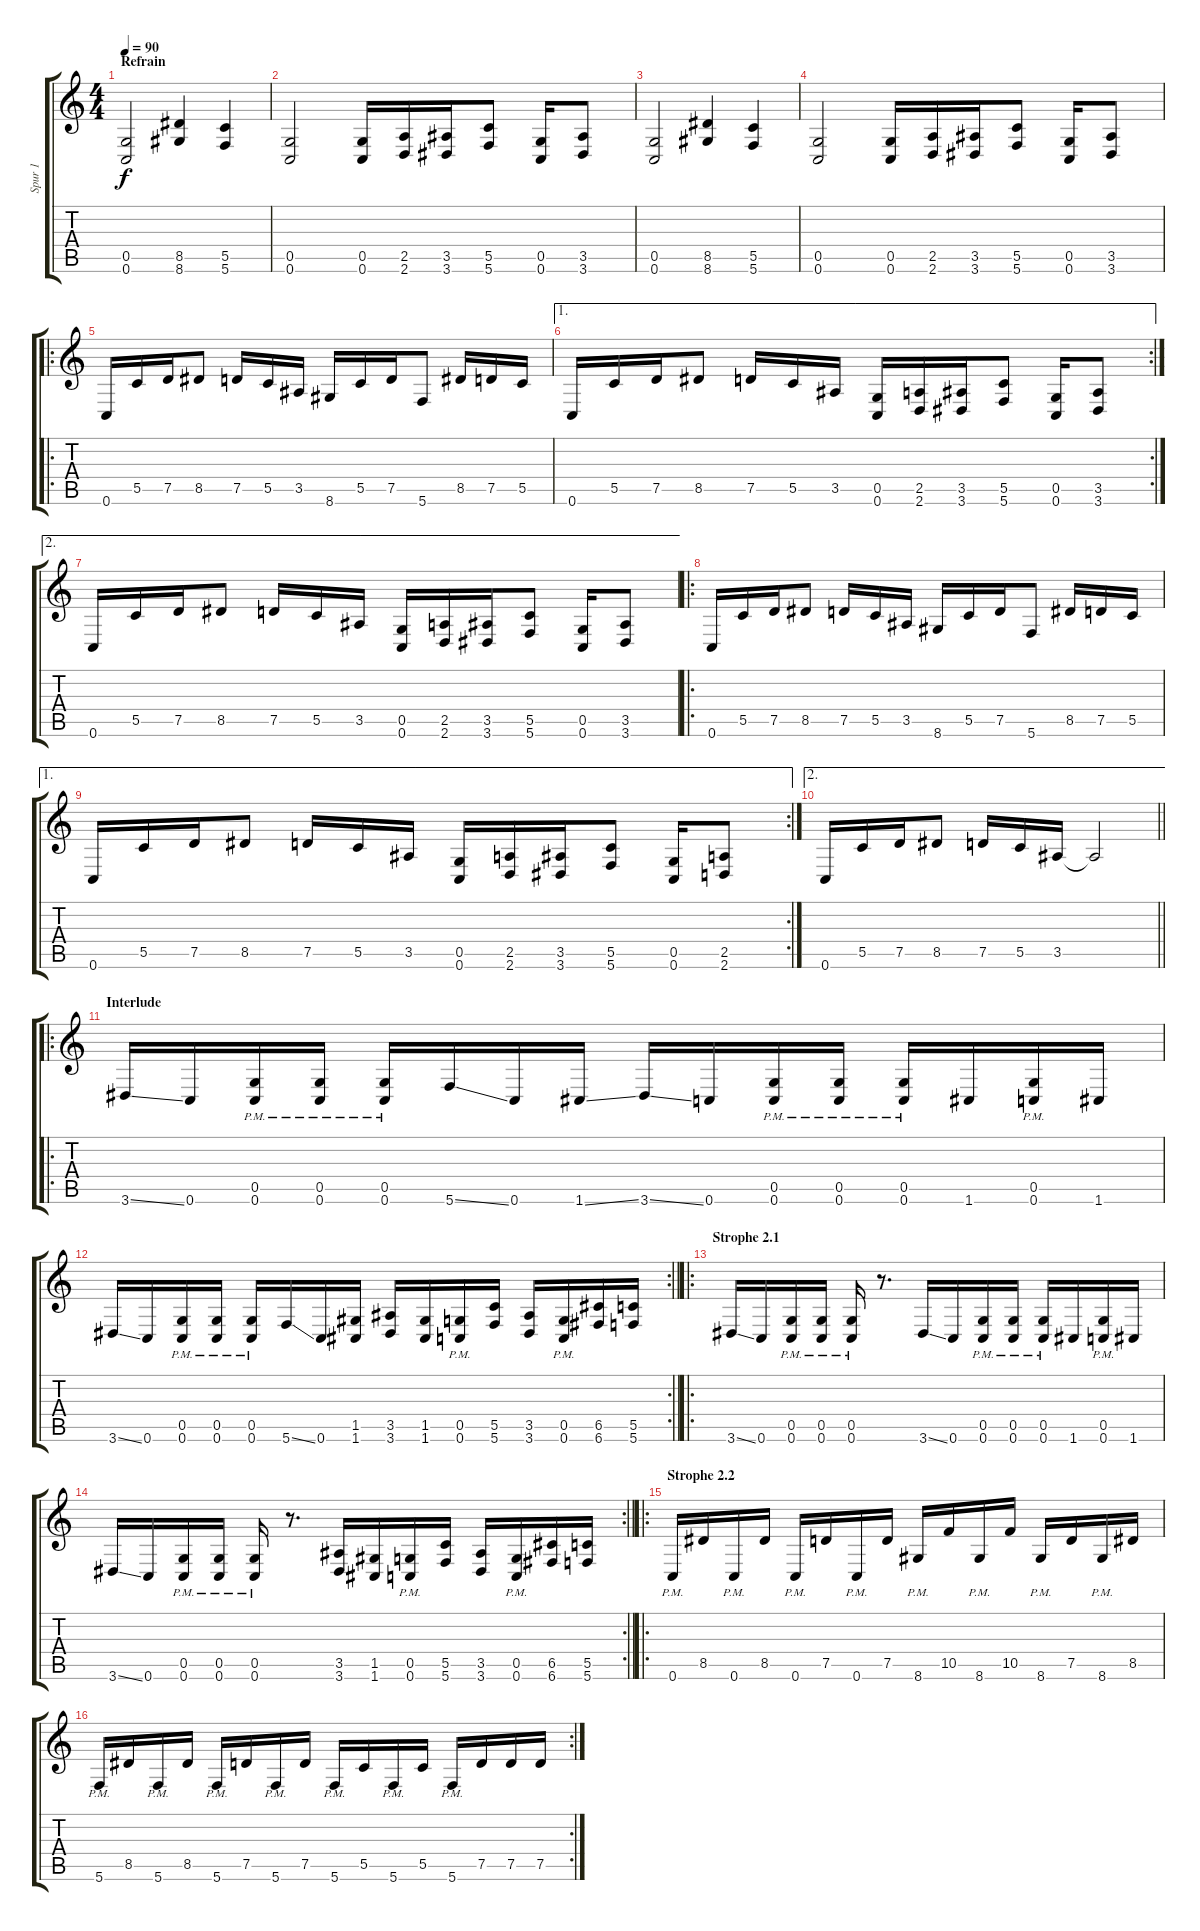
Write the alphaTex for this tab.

\track ("Spur 1" "Spur 1") {instrument distortionguitar}
\staff {score tabs}
\tuning (D4 A3 F3 C3 G2 C2) {hide}
\ts (4 4)
\section ("" "Refrain")
\tempo 90
\clef g2
\ks c
(0.5 0.6).2{dy f} (8.5 8.6).4 (5.5 5.6).4 |
(0.5 0.6).2 (0.5 0.6).16 (2.5 2.6).16 (3.5 3.6).16 (5.5 5.6).8 (0.5 0.6).16 (3.5 3.6).8 |
(0.5 0.6).2 (8.5 8.6).4 (5.5 5.6).4 |
(0.5 0.6).2 (0.5 0.6).16 (2.5 2.6).16 (3.5 3.6).16 (5.5 5.6).8 (0.5 0.6).16 (3.5 3.6).8 |
\ro
0.6.16 5.5.16 7.5.16 8.5.8 7.5.16 5.5.16 3.5.16 8.6.16 5.5.16 7.5.16 5.6.8 8.5.16 7.5.16 5.5.16 |
\ae 1
\rc 2
0.6.16 5.5.16 7.5.16 8.5.8 7.5.16 5.5.16 3.5.16 (0.5 0.6).16 (2.5 2.6).16 (3.5 3.6).16 (5.5 5.6).8 (0.5 0.6).16 (3.5 3.6).8 |
\ae 2
0.6.16 5.5.16 7.5.16 8.5.8 7.5.16 5.5.16 3.5.16 (0.5 0.6).16 (2.5 2.6).16 (3.5 3.6).16 (5.5 5.6).8 (0.5 0.6).16 (3.5 3.6).8 |
\ro
0.6.16 5.5.16 7.5.16 8.5.8 7.5.16 5.5.16 3.5.16 8.6.16 5.5.16 7.5.16 5.6.8 8.5.16 7.5.16 5.5.16 |
\ae 1
\rc 2
0.6.16 5.5.16 7.5.16 8.5.8 7.5.16 5.5.16 3.5.16 (0.5 0.6).16 (2.5 2.6).16 (3.5 3.6).16 (5.5 5.6).8 (0.5 0.6).16 (2.5 2.6).8 |
\ae 2
\barLineRight lightlight
0.6.16 5.5.16 7.5.16 8.5.8 7.5.16 5.5.16 3.5.16 3.5{t}.2 |
\ro
\section ("" "Interlude")
3.6{ss}.16 0.6.16 (0.5{pm} 0.6{pm}).16 (0.5{pm} 0.6{pm}).16 (0.5{pm} 0.6{pm}).16 5.6{ss}.16 0.6.16 1.6{ss}.16 3.6{ss}.16 0.6.16 (0.5{pm} 0.6{pm}).16 (0.5{pm} 0.6{pm}).16 (0.5{pm} 0.6{pm}).16 1.6.16 (0.5{pm} 0.6{pm}).16 1.6.16 |
\rc 2
\barLineRight lightlight
3.6{ss}.16 0.6.16 (0.5{pm} 0.6{pm}).16 (0.5{pm} 0.6{pm}).16 (0.5{pm} 0.6{pm}).16 5.6{ss}.16 0.6.16 (1.5 1.6).16 (3.5 3.6).16 (1.5 1.6).16 (0.5{pm} 0.6{pm}).16 (5.5 5.6).16 (3.5 3.6).16 (0.5{pm} 0.6{pm}).16 (6.5 6.6).16 (5.5 5.6).16 |
\ro
\section ("" "Strophe 2.1")
3.6{ss}.16 0.6.16 (0.5{pm} 0.6{pm}).16 (0.5{pm} 0.6{pm}).16 (0.5{pm} 0.6{pm}).16 r.8{d} 3.6{ss}.16 0.6.16 (0.5{pm} 0.6{pm}).16 (0.5{pm} 0.6{pm}).16 (0.5{pm} 0.6{pm}).16 1.6.16 (0.5{pm} 0.6{pm}).16 1.6.16 |
\rc 2
\barLineRight lightlight
3.6{ss}.16 0.6.16 (0.5{pm} 0.6{pm}).16 (0.5{pm} 0.6{pm}).16 (0.5{pm} 0.6{pm}).16 r.8{d} (3.5 3.6).16 (1.5 1.6).16 (0.5{pm} 0.6{pm}).16 (5.5 5.6).16 (3.5 3.6).16 (0.5{pm} 0.6{pm}).16 (6.5 6.6).16 (5.5 5.6).16 |
\ro
\section ("" "Strophe 2.2")
0.6{pm}.16 8.5.16 0.6{pm}.16 8.5.16 0.6{pm}.16 7.5.16 0.6{pm}.16 7.5.16 8.6{pm}.16 10.5.16 8.6{pm}.16 10.5.16 8.6{pm}.16 7.5.16 8.6{pm}.16 8.5.16 |
\rc 2
5.6{pm}.16 8.5.16 5.6{pm}.16 8.5.16 5.6{pm}.16 7.5.16 5.6{pm}.16 7.5.16 5.6{pm}.16 5.5.16 5.6{pm}.16 5.5.16 5.6{pm}.16 7.5.16 7.5.16 7.5.16
